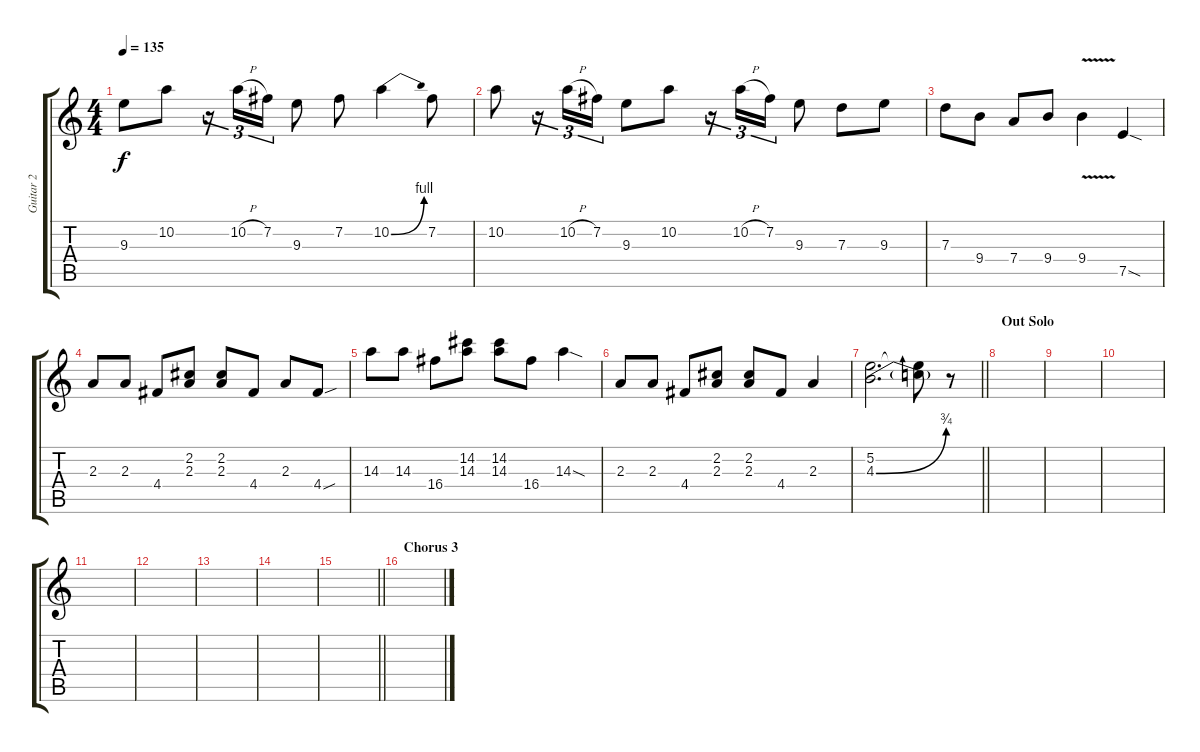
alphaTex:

\track ("Guitar 2" "Guitar 2") {instrument distortionguitar}
\staff {score tabs}
\tuning (E4 B3 G3 D3 A2 E2) {hide}
\ts (4 4)
\tempo 135
\clef g2
\ks c
9.3.8{dy f} 10.2.8 r.16{tu (3 2)} 10.2{h}.16{tu (3 2)} 7.2.16{tu (3 2)} 9.3.8 7.2.8 10.2{be (bend 0 0 60 4)}.4 7.2.8 |
10.2.8 r.16{tu (3 2)} 10.2{h}.16{tu (3 2)} 7.2.16{tu (3 2)} 9.3.8 10.2.8 r.16{tu (3 2)} 10.2{h}.16{tu (3 2)} 7.2.16{tu (3 2)} 9.3.8 7.3.8 9.3.8 |
7.3.8 9.4.8 7.4.8 9.4.8 9.4{v}.4 7.5{sod}.4 |
2.3.8 2.3.8 4.4.8 (2.2 2.3).8 (2.2 2.3).8 4.4.8 2.3.8 4.4{sou}.8 |
14.3.8 14.3.8 16.4.8 (14.2 14.3).8 (14.2 14.3).8 16.4.8 14.3{sod}.4 |
2.3.8 2.3.8 4.4.8 (2.2 2.3).8 (2.2 2.3).8 4.4.8 2.3.4 |
\barLineRight lightlight
(5.2 4.3{be (bend 0 0 60 3)}).2{d} (5.2{t} 4.3{t}).8 r.8 |
\section ("" "Out Solo")
|
|
|
|
|
|
|
\barLineRight lightlight
|
\section ("" "Chorus 3")
